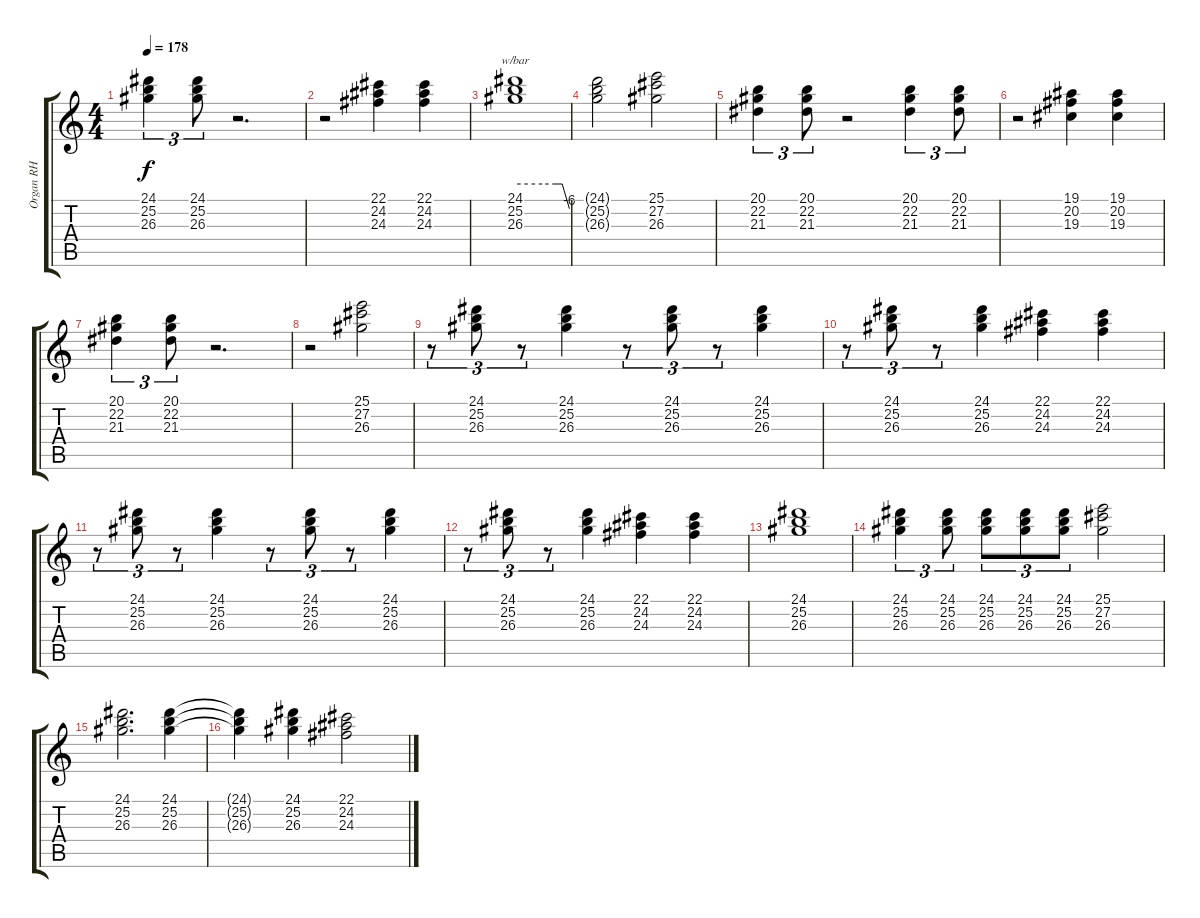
\track ("Organ RH" "Organ RH") {instrument rockorgan}
\staff {score tabs}
\tuning (Eb4 Bb3 Gb3 Db3 Ab2 Eb2) {hide}
\ts (4 4)
\tempo 178
\clef g2
\ks c
(24.1 25.2 26.3).4{tu (3 2) dy f} (24.1 25.2 26.3).8{tu (3 2)} r.2{d} |
r.2 (22.1 24.2 24.3).4 (22.1 24.2 24.3).4 |
(24.1 25.2 26.3).1{tbe (custom default 0 0 30 0 45 0 52 0 60 -24)} |
(24.1{t} 25.2{t} 26.3{t}).2 (25.1 27.2 26.3).2 |
(20.1 22.2 21.3).4{tu (3 2)} (20.1 22.2 21.3).8{tu (3 2)} r.2 (20.1 22.2 21.3).4{tu (3 2)} (20.1 22.2 21.3).8{tu (3 2)} |
r.2 (19.1 20.2 19.3).4 (19.1 20.2 19.3).4 |
(20.1 22.2 21.3).4{tu (3 2)} (20.1 22.2 21.3).8{tu (3 2)} r.2{d} |
r.2 (25.1 27.2 26.3).2 |
r.8{tu (3 2)} (24.1 25.2 26.3).8{tu (3 2)} r.8{tu (3 2)} (24.1 25.2 26.3).4 r.8{tu (3 2)} (24.1 25.2 26.3).8{tu (3 2)} r.8{tu (3 2)} (24.1 25.2 26.3).4 |
r.8{tu (3 2)} (24.1 25.2 26.3).8{tu (3 2)} r.8{tu (3 2)} (24.1 25.2 26.3).4 (22.1 24.2 24.3).4 (22.1 24.2 24.3).4 |
r.8{tu (3 2)} (24.1 25.2 26.3).8{tu (3 2)} r.8{tu (3 2)} (24.1 25.2 26.3).4 r.8{tu (3 2)} (24.1 25.2 26.3).8{tu (3 2)} r.8{tu (3 2)} (24.1 25.2 26.3).4 |
r.8{tu (3 2)} (24.1 25.2 26.3).8{tu (3 2)} r.8{tu (3 2)} (24.1 25.2 26.3).4 (22.1 24.2 24.3).4 (22.1 24.2 24.3).4 |
(24.1 25.2 26.3).1 |
(24.1 25.2 26.3).4{tu (3 2)} (24.1 25.2 26.3).8{tu (3 2)} (24.1 25.2 26.3).8{tu (3 2)} (24.1 25.2 26.3).8{tu (3 2)} (24.1 25.2 26.3).8{tu (3 2)} (25.1 27.2 26.3).2 |
(24.1 25.2 26.3).2{d} (24.1 25.2 26.3).4 |
(24.1{t} 25.2{t} 26.3{t}).4 (24.1 25.2 26.3).4 (22.1 24.2 24.3).2
